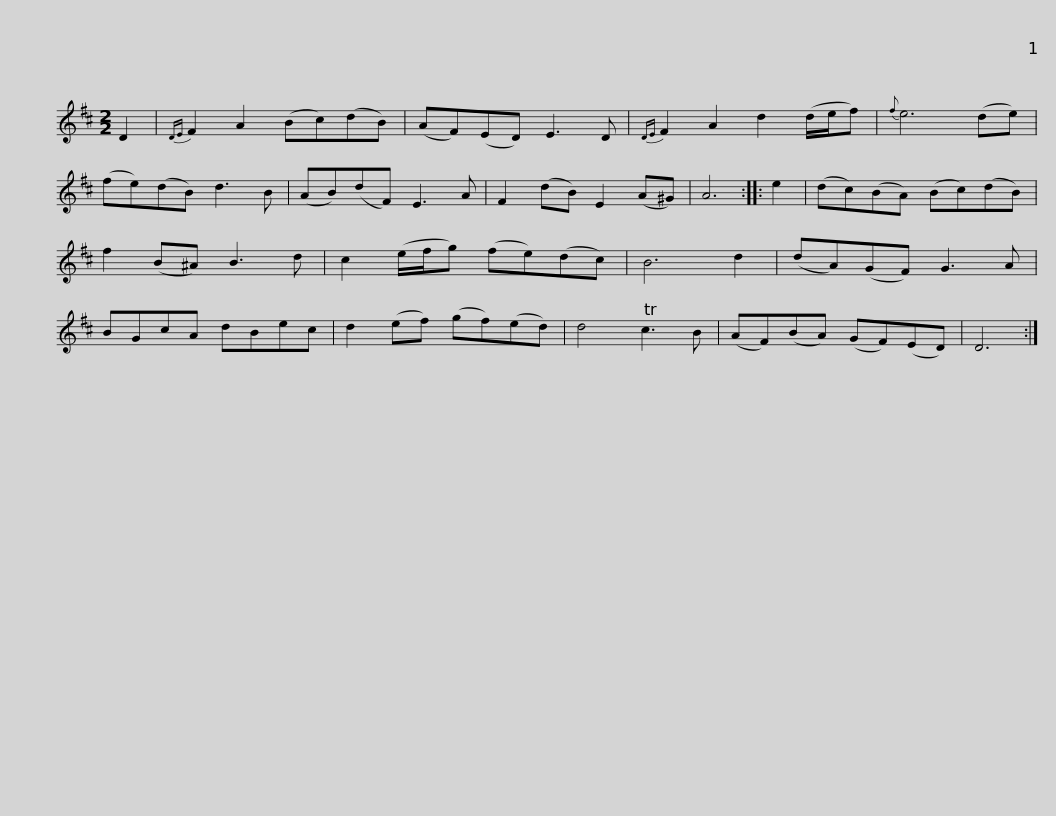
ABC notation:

X:1
L:1/8
M:2/2
I:linebreak $
K:D
V:1 treble
V:1
 D2 |{DE} F2 A2 (Bc)(dB) | (AF)(ED) E3 D |{DE} F2 A2 d2 (d/e/f) |{f} e6 (de) | %5
 (fe)(dB) d3 B | (AB)(dF) E3 A |$ F2 (dB) E2 (A^G) | A6 :: e2 | %10
 (dc)(BA) (Bc)(dB) | f2 (B^A) B3 d | c2 (e/f/g) (fe)(dc) | B6 d2 | (dA)(GF) G3 A |$ %15
 BGcA dBec | d2 (ef) (gf)(ed) | d4 Tc3 B | (AF)(BA) (GF)(ED) | D6 :| %20
